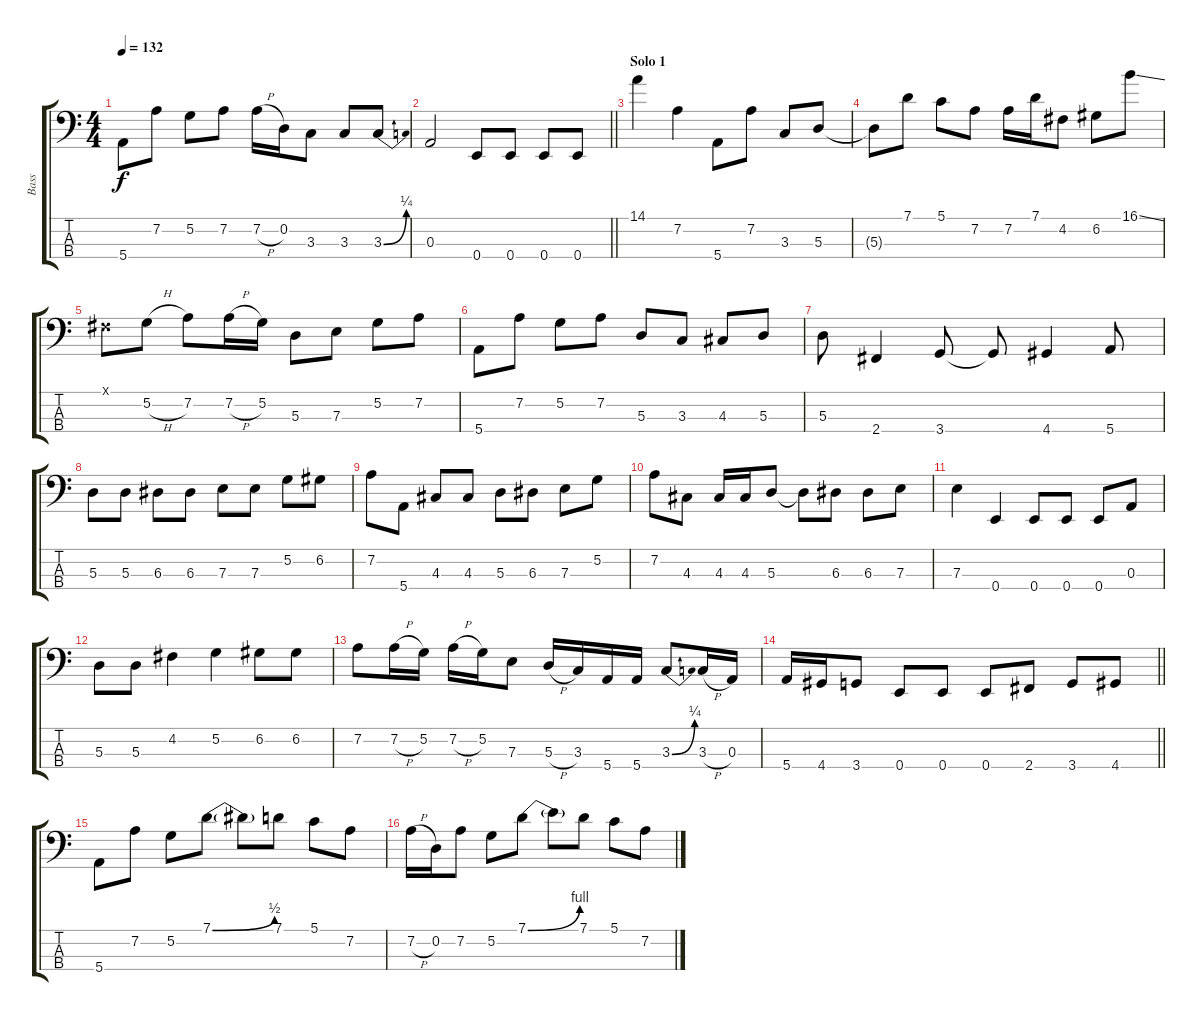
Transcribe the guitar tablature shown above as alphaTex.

\track ("Bass" "Bass") {instrument electricbassfinger}
\staff {score tabs}
\tuning (G2 D2 A1 E1) {hide}
\ts (4 4)
\tempo 132
\clef f4
\ks c
5.4.8{dy f} 7.2.8 5.2.8 7.2.8 7.2{h}.16 0.2.16 3.3.8 3.3.8 3.3{be (bend 0 0 60 1)}.8 |
\barLineRight lightlight
0.3.2 0.4.8 0.4.8 0.4.8 0.4.8 |
\section ("" "Solo 1")
14.1.4 7.2.4 5.4.8 7.2.8 3.3.8 5.3.8 |
5.3{t}.8 7.1.8 5.1.8 7.2.8 7.2.16 7.1.16 4.2.8 6.2.8 16.1{ss}.8 |
-1.1{x}.8 5.2{h}.8 7.2.8 7.2{h}.16 5.2.16 5.3.8 7.3.8 5.2.8 7.2.8 |
5.4.8 7.2.8 5.2.8 7.2.8 5.3.8 3.3.8 4.3.8 5.3.8 |
5.3.8 2.4.4 3.4.8 3.4{t}.8 4.4.4 5.4.8 |
5.3.8 5.3.8 6.3.8 6.3.8 7.3.8 7.3.8 5.2.8 6.2.8 |
7.2.8 5.4.8 4.3.8 4.3.8 5.3.8 6.3.8 7.3.8 5.2.8 |
7.2.8 4.3.8 4.3.16 4.3.16 5.3.8 5.3{t}.8 6.3.8 6.3.8 7.3.8 |
7.3.4 0.4.4 0.4.8 0.4.8 0.4.8 0.3.8 |
5.3.8 5.3.8 4.2.4 5.2.4 6.2.8 6.2.8 |
7.2.8 7.2{h}.16 5.2.16 7.2{h}.16 5.2.16 7.3.8 5.3{h}.16 3.3.16 5.4.16 5.4.16 3.3{be (bend 0 0 60 1)}.8 3.3{h}.16 0.3.16 |
\barLineRight lightlight
5.4.16 4.4.16 3.4.8 0.4.8 0.4.8 0.4.8 2.4.8 3.4.8 4.4.8 |
5.4.8 7.2.8 5.2.8 7.1{be (bend 0 0 60 2)}.8 7.1{t}.8 7.1.8 5.1.8 7.2.8 |
7.2{h}.16 0.2.16 7.2.8 5.2.8 7.1{be (bend 0 0 60 4)}.8 7.1{t}.8 7.1.8 5.1.8 7.2.8
